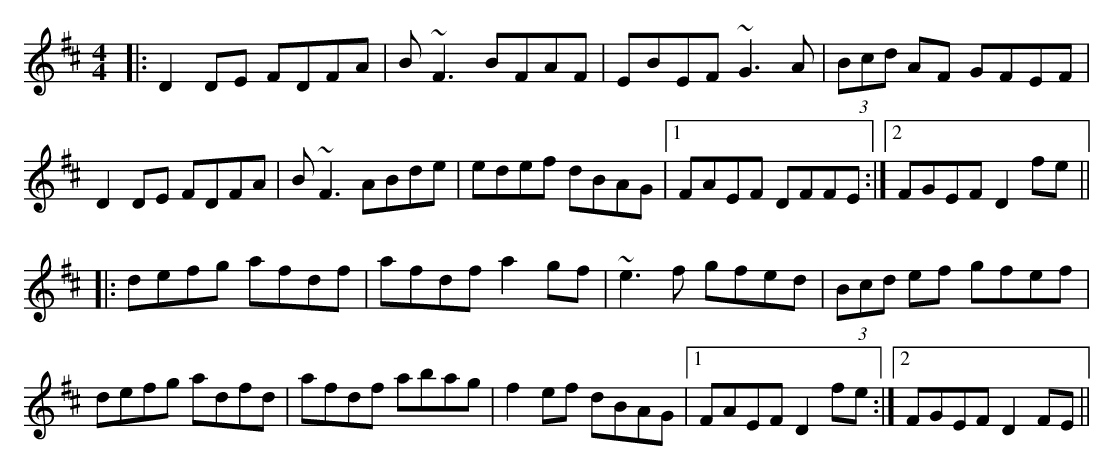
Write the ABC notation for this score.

X:1
M:4/4
K:D
|:D2 DE FDFA|B~F3 BFAF|EBEF ~G3A|(3Bcd AF GFEF|
D2 DE FDFA|B~F3 ABde|edef dBAG|1 FAEF DFFE:|2 FGEF D2fe||
|:defg afdf|afdf a2gf|~e3f gfed|(3Bcd ef gfef|
defg adfd|afdf abag|f2 ef dBAG|1 FAEF D2fe:|2 FGEF D2FE||
